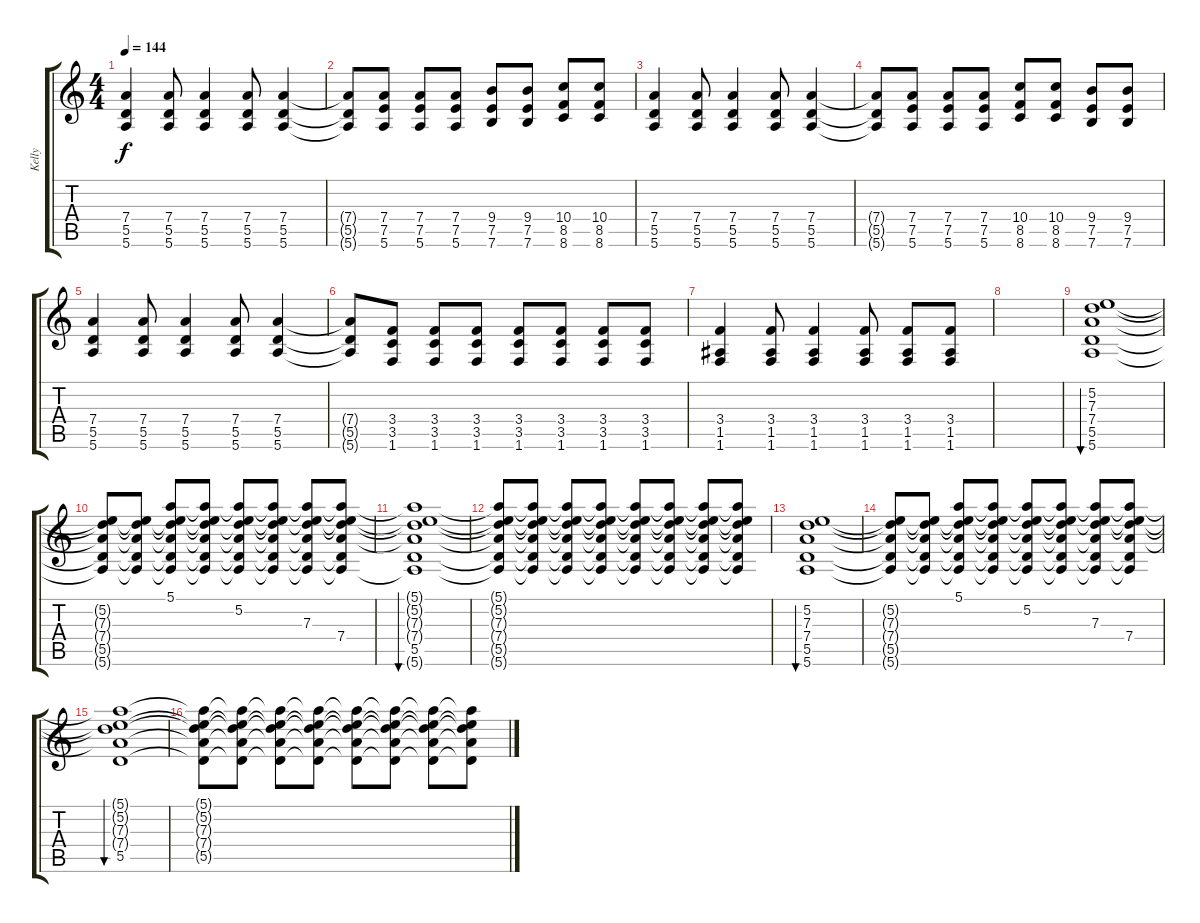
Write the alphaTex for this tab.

\track ("Kelly" "Kelly") {instrument overdrivenguitar}
\staff {score tabs}
\tuning (E4 B3 G3 D3 A2 E2) {hide}
\ts (4 4)
\tempo 144
\clef g2
\ks c
(7.4 5.5 5.6).4{dy f} (7.4 5.5 5.6).8 (7.4 5.5 5.6).4 (7.4 5.5 5.6).8 (7.4 5.5 5.6).4 |
(7.4{t} 5.5{t} 5.6{t}).8 (7.4 7.5 5.6).8 (7.4 7.5 5.6).8 (7.4 7.5 5.6).8 (9.4 7.5 7.6).8 (9.4 7.5 7.6).8 (10.4 8.5 8.6).8 (10.4 8.5 8.6).8 |
(7.4 5.5 5.6).4 (7.4 5.5 5.6).8 (7.4 5.5 5.6).4 (7.4 5.5 5.6).8 (7.4 5.5 5.6).4 |
(7.4{t} 5.5{t} 5.6{t}).8 (7.4 7.5 5.6).8 (7.4 7.5 5.6).8 (7.4 7.5 5.6).8 (10.4 8.5 8.6).8 (10.4 8.5 8.6).8 (9.4 7.5 7.6).8 (9.4 7.5 7.6).8 |
(7.4 5.5 5.6).4 (7.4 5.5 5.6).8 (7.4 5.5 5.6).4 (7.4 5.5 5.6).8 (7.4 5.5 5.6).4 |
(7.4{t} 5.5{t} 5.6{t}).8 (3.4 3.5 1.6).8 (3.4 3.5 1.6).8 (3.4 3.5 1.6).8 (3.4 3.5 1.6).8 (3.4 3.5 1.6).8 (3.4 3.5 1.6).8 (3.4 3.5 1.6).8 |
(3.4 1.5 1.6).4 (3.4 1.5 1.6).8 (3.4 1.5 1.6).4 (3.4 1.5 1.6).8 (3.4 1.5 1.6).8 (3.4 1.5 1.6).8 |
|
(5.2 7.3 7.4 5.5 5.6).1{bu 240} |
(5.2{t} 7.3{t} 7.4{t} 5.5{t} 5.6{t}).8 (5.2{t} 7.3{t} 7.4{t} 5.5{t} 5.6{t}).8 (5.1 5.2{t} 7.3{t} 7.4{t} 5.5{t} 5.6{t}).8 (5.1{t} 5.2{t} 7.3{t} 7.4{t} 5.5{t} 5.6{t}).8 (5.1{t} 5.2 7.3{t} 7.4{t} 5.5{t} 5.6{t}).8 (5.1{t} 5.2{t} 7.3{t} 7.4{t} 5.5{t} 5.6{t}).8 (5.1{t} 5.2{t} 7.3 7.4{t} 5.5{t} 5.6{t}).8 (5.1{t} 5.2{t} 7.3{t} 7.4 5.5{t} 5.6{t}).8 |
(5.1{t} 5.2{t} 7.3{t} 7.4{t} 5.5 5.6{t}).1{bu 240} |
(5.1{t} 5.2{t} 7.3{t} 7.4{t} 5.5{t} 5.6{t}).8 (5.1{t} 5.2{t} 7.3{t} 7.4{t} 5.5{t} 5.6{t}).8 (5.1{t} 5.2{t} 7.3{t} 7.4{t} 5.5{t} 5.6{t}).8 (5.1{t} 5.2{t} 7.3{t} 7.4{t} 5.5{t} 5.6{t}).8 (5.1{t} 5.2{t} 7.3{t} 7.4{t} 5.5{t} 5.6{t}).8 (5.1{t} 5.2{t} 7.3{t} 7.4{t} 5.5{t} 5.6{t}).8 (5.1{t} 5.2{t} 7.3{t} 7.4{t} 5.5{t} 5.6{t}).8 (5.1{t} 5.2{t} 7.3{t} 7.4{t} 5.5{t} 5.6{t}).8 |
(5.2 7.3 7.4 5.5 5.6).1{bu 240} |
(5.2{t} 7.3{t} 7.4{t} 5.5{t} 5.6{t}).8 (5.2{t} 7.3{t} 7.4{t} 5.5{t} 5.6{t}).8 (5.1 5.2{t} 7.3{t} 7.4{t} 5.5{t} 5.6{t}).8 (5.1{t} 5.2{t} 7.3{t} 7.4{t} 5.5{t} 5.6{t}).8 (5.1{t} 5.2 7.3{t} 7.4{t} 5.5{t} 5.6{t}).8 (5.1{t} 5.2{t} 7.3{t} 7.4{t} 5.5{t} 5.6{t}).8 (5.1{t} 5.2{t} 7.3 7.4{t} 5.5{t} 5.6{t}).8 (5.1{t} 5.2{t} 7.3{t} 7.4 5.5{t} 5.6{t}).8 |
(5.1{t} 5.2{t} 7.3{t} 7.4{t} 5.5).1{bu 240} |
(5.1{t} 5.2{t} 7.3{t} 7.4{t} 5.5{t}).8 (5.1{t} 5.2{t} 7.3{t} 7.4{t} 5.5{t}).8 (5.1{t} 5.2{t} 7.3{t} 7.4{t} 5.5{t}).8 (5.1{t} 5.2{t} 7.3{t} 7.4{t} 5.5{t}).8 (5.1{t} 5.2{t} 7.3{t} 7.4{t} 5.5{t}).8 (5.1{t} 5.2{t} 7.3{t} 7.4{t} 5.5{t}).8 (5.1{t} 5.2{t} 7.3{t} 7.4{t} 5.5{t}).8 (5.1{t} 5.2{t} 7.3{t} 7.4{t} 5.5{t}).8
